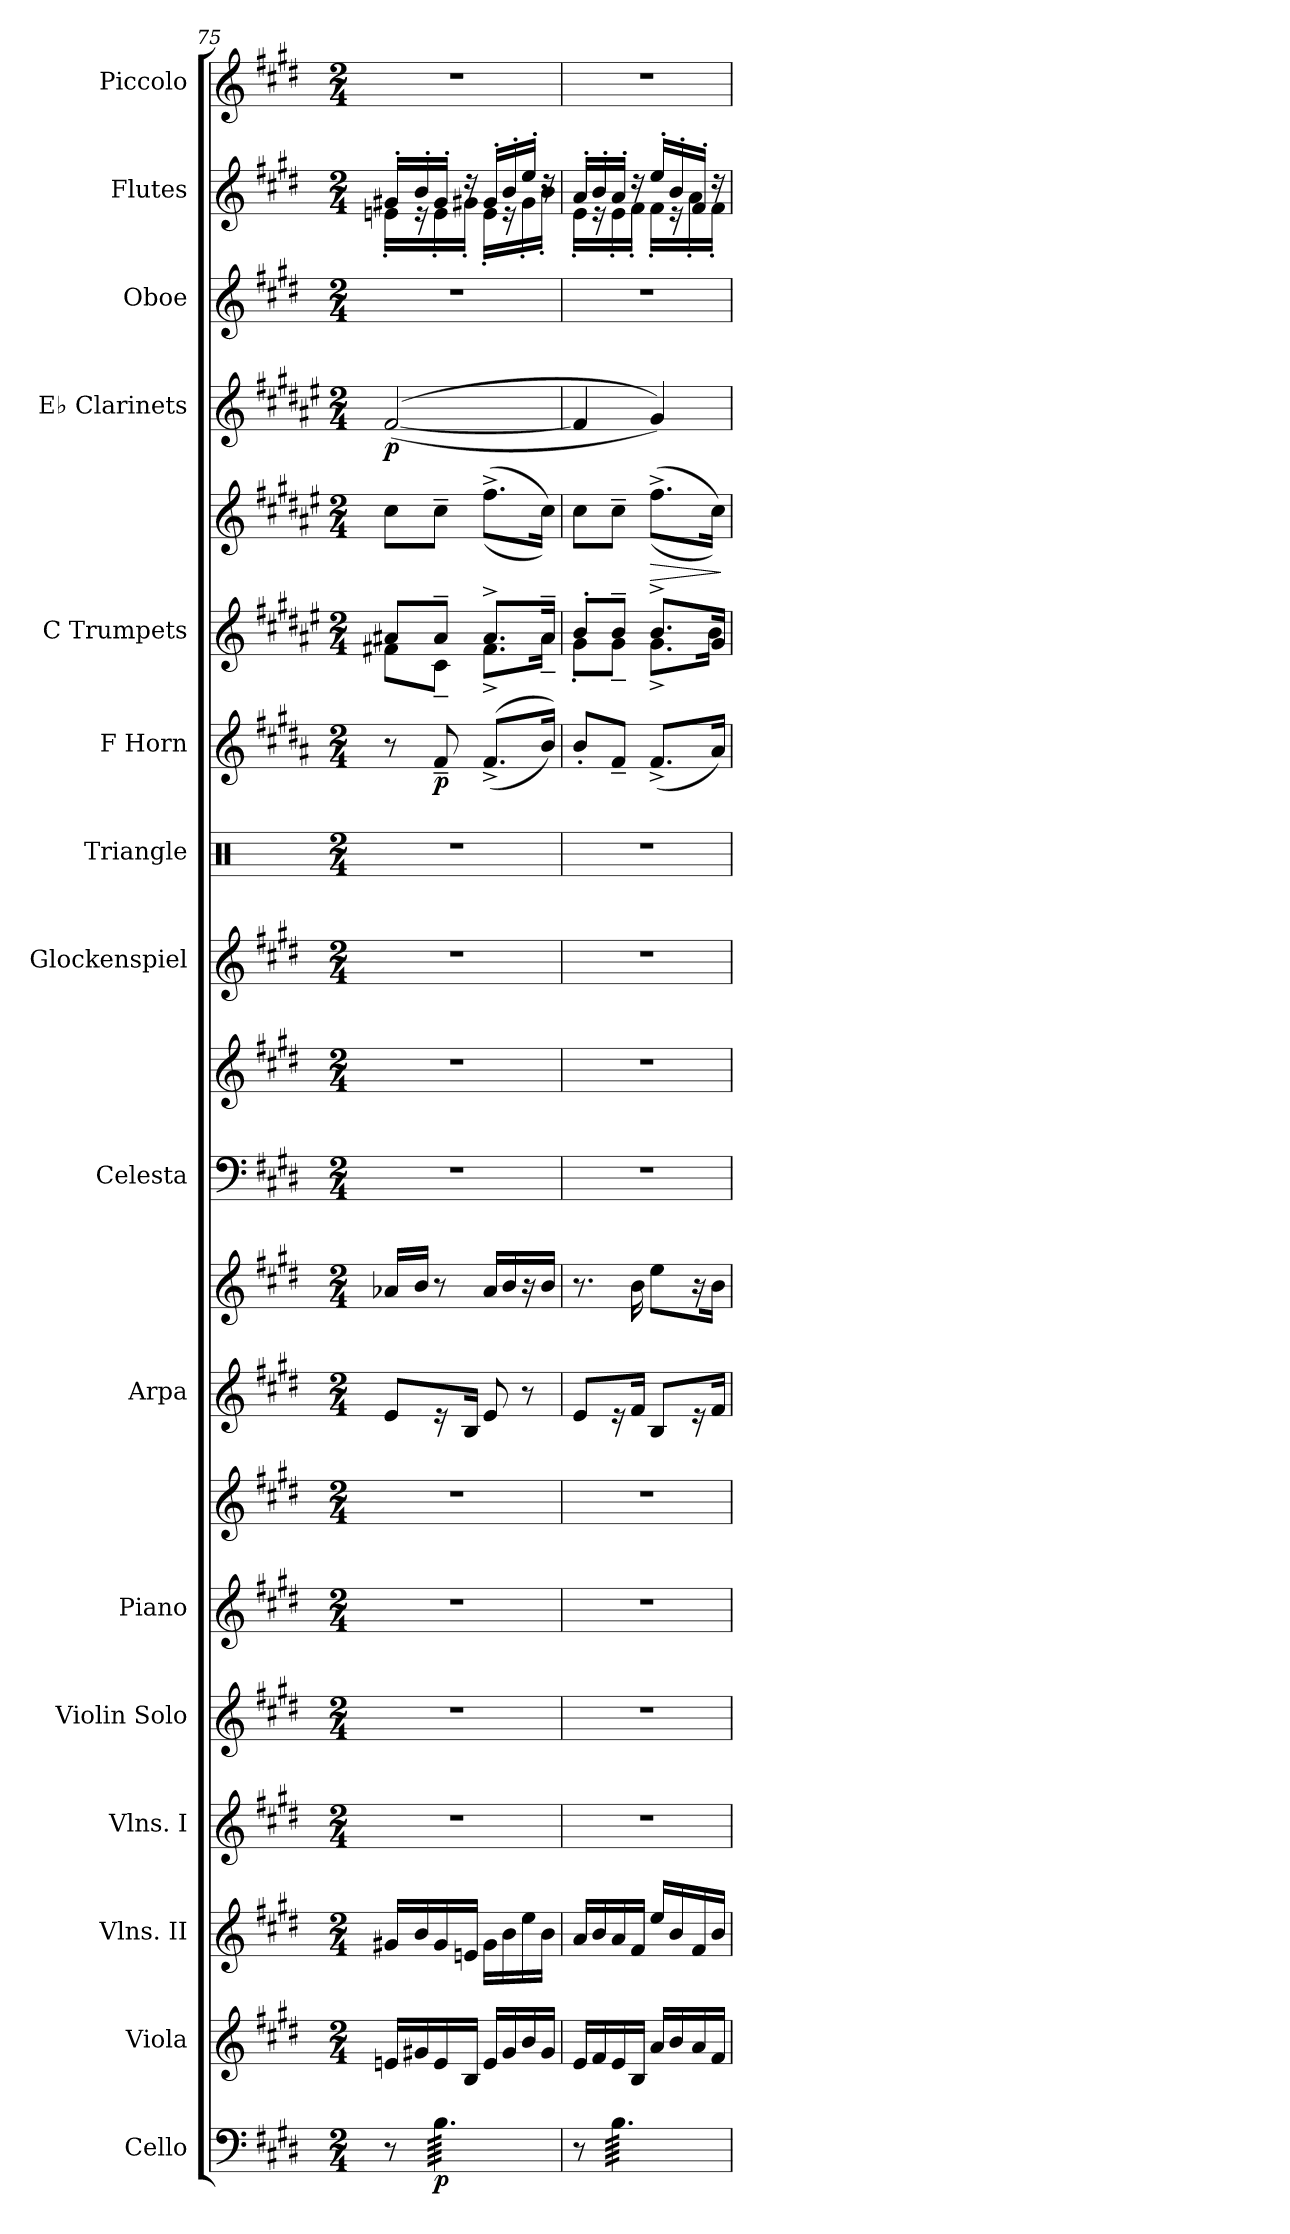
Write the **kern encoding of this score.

**kern	**dynam	**kern	**kern	**kern	**kern	**kern	**kern	**kern	**kern	**kern	**kern	**kern	**kern	**kern	**dynam	**kern	**kern	**dynam	**kern	**dynam	**kern	**kern	**kern
*part16	*part16	*part15	*part14	*part13	*part12	*part11	*part11	*part10	*part10	*part9	*part9	*part8	*part7	*part6	*part6	*part5	*part5	*part5	*part4	*part4	*part3	*part2	*part1
*staff20	*staff20	*staff19	*staff18	*staff17	*staff16	*staff15	*staff14	*staff13	*staff12	*staff11	*staff10	*staff9	*staff8	*staff7	*staff7	*staff6	*staff5	*staff5/6	*staff4	*staff4	*staff3	*staff2	*staff1
*I"Cello	*	*I"Viola	*I"Vlns. II	*I"Vlns. I	*I"Violin Solo	*I"Piano	*	*I"Arpa	*	*I"Celesta	*	*I"Glockenspiel	*I"Triangle	*I"F Horn	*	*I"C Trumpets	*	*	*I"E♭ Clarinets	*	*I"Oboe	*I"Flutes	*I"Piccolo
*	*	*	*I'Vlns. II	*I'Vlns. I	*I'Vln. solo	*I'Pno.	*	*I'Arpa	*	*I'Cel.	*	*I'Glock.	*I'Trgl.	*I'F Hn.	*	*I'C Tpt.	*	*	*I'E♭ Cl.	*	*I'Ob.	*I'Fl.	*I'Picc.
!!LO:PB:g=z
*clefF4	*	*clefG2	*clefG2	*clefG2	*clefG2	*clefG2	*clefG2	*clefG2	*clefG2	*clefF4	*clefG2	*clefG2	*clefX	*clefG2	*	*clefG2	*clefG2	*	*clefG2	*	*clefG2	*clefG2	*clefG2
*	*	*	*	*	*	*	*	*	*	*ITrd-7c-12	*ITrd-7c-12	*ITrd-14c-24	*	*ITrd4c7	*	*ITrd1c2	*ITrd1c2	*	*ITrd1c2	*	*	*	*ITrd-7c-12
*k[f#c#g#d#]	*	*k[f#c#g#d#]	*k[f#c#g#d#]	*k[f#c#g#d#]	*k[f#c#g#d#]	*k[f#c#g#d#]	*k[f#c#g#d#]	*k[f#c#g#d#]	*k[f#c#g#d#]	*k[f#c#g#d#]	*k[f#c#g#d#]	*k[f#c#g#d#]	*k[]	*k[f#c#g#d#]	*	*k[f#c#g#d#]	*k[f#c#g#d#]	*	*k[f#c#g#d#]	*	*k[f#c#g#d#]	*k[f#c#g#d#]	*k[f#c#g#d#]
*M2/4	*	*M2/4	*M2/4	*M2/4	*M2/4	*M2/4	*M2/4	*M2/4	*M2/4	*M2/4	*M2/4	*M2/4	*M2/4	*M2/4	*	*M2/4	*M2/4	*	*M2/4	*	*M2/4	*M2/4	*M2/4
=75	=75	=75	=75	=75	=75	=75	=75	=75	=75	=75	=75	=75	=75	=75	=75	=75	=75	=75	=75	=75	=75	=75	=75
*	*	*	*	*	*	*	*	*	*	*	*	*	*	*	*	*^	*	*	*	*	*	*^	*
!	!	!	!	!	!	!	!	!	!	!	!	!	!	!	!	!	!	!	!	!	!LO:DY:b	!	!	!	!
8r	.	16en/LL	16g#X/LL	2r	2r	2r	2r	8e/L	16a-X/LL	2r	2r	2r	2r	8r	.	8g#X/L	8en\L	8b\L	.	(<(<[2e/	p	2r	16g#X'/LL	16en'\LL	2r
.	.	16g#X/	16b/	.	.	.	.	.	16b/JJ	.	.	.	.	.	.	.	.	.	.	.	.	.	16b'/	16r	.
!	!LO:DY:b	!	!	!	!	!	!	!	!	!	!	!	!	!	!LO:DY:b	!	!	!	!	!	!	!	!	!	!
*tremolo	*	*	*	*	*	*	*	*	*	*	*	*	*	*	*	*	*	*	*	*	*	*	*	*	*
64B\LLLL	p	16e/	16g#/	.	.	.	.	16r	8r	.	.	.	.	8B~/	p	8g#~/J	8B~\J	8b~\J	.	.	.	.	16g#'/JJ	16e'\	.
64B\	.	.	.	.	.	.	.	.	.	.	.	.	.	.	.	.	.	.	.	.	.	.	.	.	.
64B\	.	.	.	.	.	.	.	.	.	.	.	.	.	.	.	.	.	.	.	.	.	.	.	.	.
64B\	.	.	.	.	.	.	.	.	.	.	.	.	.	.	.	.	.	.	.	.	.	.	.	.	.
64B\	.	16B/JJ	16en/JJ	.	.	.	.	16B/Jk	.	.	.	.	.	.	.	.	.	.	.	.	.	.	16rdd	16g#X'\JJ	.
64B\	.	.	.	.	.	.	.	.	.	.	.	.	.	.	.	.	.	.	.	.	.	.	.	.	.
64B\	.	.	.	.	.	.	.	.	.	.	.	.	.	.	.	.	.	.	.	.	.	.	.	.	.
64B\	.	.	.	.	.	.	.	.	.	.	.	.	.	.	.	.	.	.	.	.	.	.	.	.	.
64B\	.	16e/LL	16g#\LL	.	.	.	.	8e/	16a-/LL	.	.	.	.	(<(<8.B^/L	.	8.g#^/L	8.e^\L	(>(>8.ee^\L	.	.	.	.	16g#'/LL	16e'\LL	.
64B\	.	.	.	.	.	.	.	.	.	.	.	.	.	.	.	.	.	.	.	.	.	.	.	.	.
64B\	.	.	.	.	.	.	.	.	.	.	.	.	.	.	.	.	.	.	.	.	.	.	.	.	.
64B\	.	.	.	.	.	.	.	.	.	.	.	.	.	.	.	.	.	.	.	.	.	.	.	.	.
64B\	.	16g#/	16b\	.	.	.	.	.	16b/	.	.	.	.	.	.	.	.	.	.	.	.	.	16b'/	16r	.
64B\	.	.	.	.	.	.	.	.	.	.	.	.	.	.	.	.	.	.	.	.	.	.	.	.	.
64B\	.	.	.	.	.	.	.	.	.	.	.	.	.	.	.	.	.	.	.	.	.	.	.	.	.
64B\	.	.	.	.	.	.	.	.	.	.	.	.	.	.	.	.	.	.	.	.	.	.	.	.	.
64B\	.	16b/	16ee\	.	.	.	.	8r	16r	.	.	.	.	.	.	.	.	.	.	.	.	.	16ee'/JJ	16g#'\	.
64B\	.	.	.	.	.	.	.	.	.	.	.	.	.	.	.	.	.	.	.	.	.	.	.	.	.
64B\	.	.	.	.	.	.	.	.	.	.	.	.	.	.	.	.	.	.	.	.	.	.	.	.	.
64B\	.	.	.	.	.	.	.	.	.	.	.	.	.	.	.	.	.	.	.	.	.	.	.	.	.
64B\	.	16g#/JJ	16b\JJ	.	.	.	.	.	16b/JJ	.	.	.	.	16e/Jk))	.	16g#~/Jk	16g#~\Jk	16b\Jk))	.	.	.	.	16rdd	16b'\JJ	.
64B\	.	.	.	.	.	.	.	.	.	.	.	.	.	.	.	.	.	.	.	.	.	.	.	.	.
64B\	.	.	.	.	.	.	.	.	.	.	.	.	.	.	.	.	.	.	.	.	.	.	.	.	.
64B\JJJJ	.	.	.	.	.	.	.	.	.	.	.	.	.	.	.	.	.	.	.	.	.	.	.	.	.
=76	=76	=76	=76	=76	=76	=76	=76	=76	=76	=76	=76	=76	=76	=76	=76	=76	=76	=76	=76	=76	=76	=76	=76	=76	=76
8r	.	16e/LL	16a/LL	2r	2r	2r	2r	8e/L	8.r	2r	2r	2r	2r	8e'/L	.	8a'/L	8f#'\L	8b\L	.	4e/]	.	2r	16a'/LL	16e'\LL	2r
.	.	16f#/	16b/	.	.	.	.	.	.	.	.	.	.	.	.	.	.	.	.	.	.	.	16b'/	16r	.
64B\LLLL	.	16e/	16a/	.	.	.	.	16r	.	.	.	.	.	8B~/J	.	8a~/J	8f#~\J	8b~\J	.	.	.	.	16a'/JJ	16e'\	.
64B\	.	.	.	.	.	.	.	.	.	.	.	.	.	.	.	.	.	.	.	.	.	.	.	.	.
64B\	.	.	.	.	.	.	.	.	.	.	.	.	.	.	.	.	.	.	.	.	.	.	.	.	.
64B\	.	.	.	.	.	.	.	.	.	.	.	.	.	.	.	.	.	.	.	.	.	.	.	.	.
64B\	.	16B/JJ	16f#/JJ	.	.	.	.	16f#/Jk	16b\	.	.	.	.	.	.	.	.	.	.	.	.	.	16rdd	16f#'\JJ	.
64B\	.	.	.	.	.	.	.	.	.	.	.	.	.	.	.	.	.	.	.	.	.	.	.	.	.
64B\	.	.	.	.	.	.	.	.	.	.	.	.	.	.	.	.	.	.	.	.	.	.	.	.	.
64B\	.	.	.	.	.	.	.	.	.	.	.	.	.	.	.	.	.	.	.	.	.	.	.	.	.
!	!	!	!	!	!	!	!	!	!	!	!	!	!	!	!	!	!	!	!LO:HP:b	!	!	!	!	!	!
64B\	.	16a/LL	16ee/LL	.	.	.	.	8B/L	8ee\L	.	.	.	.	(<8.B^/L	.	8.a^/L	8.f#^\L	(>(>8.ee^\L	>	4f#/))	.	.	16ee'/LL	16f#'\LL	.
64B\	.	.	.	.	.	.	.	.	.	.	.	.	.	.	.	.	.	.	.	.	.	.	.	.	.
64B\	.	.	.	.	.	.	.	.	.	.	.	.	.	.	.	.	.	.	.	.	.	.	.	.	.
64B\	.	.	.	.	.	.	.	.	.	.	.	.	.	.	.	.	.	.	.	.	.	.	.	.	.
64B\	.	16b/	16b/	.	.	.	.	.	.	.	.	.	.	.	.	.	.	.	.	.	.	.	16b'/	16r	.
64B\	.	.	.	.	.	.	.	.	.	.	.	.	.	.	.	.	.	.	.	.	.	.	.	.	.
64B\	.	.	.	.	.	.	.	.	.	.	.	.	.	.	.	.	.	.	.	.	.	.	.	.	.
64B\	.	.	.	.	.	.	.	.	.	.	.	.	.	.	.	.	.	.	.	.	.	.	.	.	.
64B\	.	16a/	16f#/	.	.	.	.	16r	16r	.	.	.	.	.	.	.	.	.	.	.	.	.	16f#'/JJ	16a'\	.
64B\	.	.	.	.	.	.	.	.	.	.	.	.	.	.	.	.	.	.	.	.	.	.	.	.	.
64B\	.	.	.	.	.	.	.	.	.	.	.	.	.	.	.	.	.	.	.	.	.	.	.	.	.
64B\	.	.	.	.	.	.	.	.	.	.	.	.	.	.	.	.	.	.	.	.	.	.	.	.	.
64B\	.	16f#/JJ	16b/JJ	.	.	.	.	16f#/Jk	16b\Jk	.	.	.	.	16d#/Jk)	.	16f#/Jk	16a\Jk	16b\Jk))	.	.	.	.	16rdd	16f#'\JJ	.
64B\	.	.	.	.	.	.	.	.	.	.	.	.	.	.	.	.	.	.	.	.	.	.	.	.	.
64B\	.	.	.	.	.	.	.	.	.	.	.	.	.	.	.	.	.	.	.	.	.	.	.	.	.
64B\JJJJ	.	.	.	.	.	.	.	.	.	.	.	.	.	.	.	.	.	.	.	.	.	.	.	.	.
*Xtremolo	*	*	*	*	*	*	*	*	*	*	*	*	*	*	*	*	*	*	*	*	*	*	*	*	*
*	*	*	*	*	*	*	*	*	*	*	*	*	*	*	*	*v	*v	*	*	*	*	*	*v	*v	*
.	.	.	.	.	.	.	.	.	.	.	.	.	.	.	.	.	.	]	.	.	.	.	.
=	=	=	=	=	=	=	=	=	=	=	=	=	=	=	=	=	=	=	=	=	=	=	=
*-	*-	*-	*-	*-	*-	*-	*-	*-	*-	*-	*-	*-	*-	*-	*-	*-	*-	*-	*-	*-	*-	*-	*-
